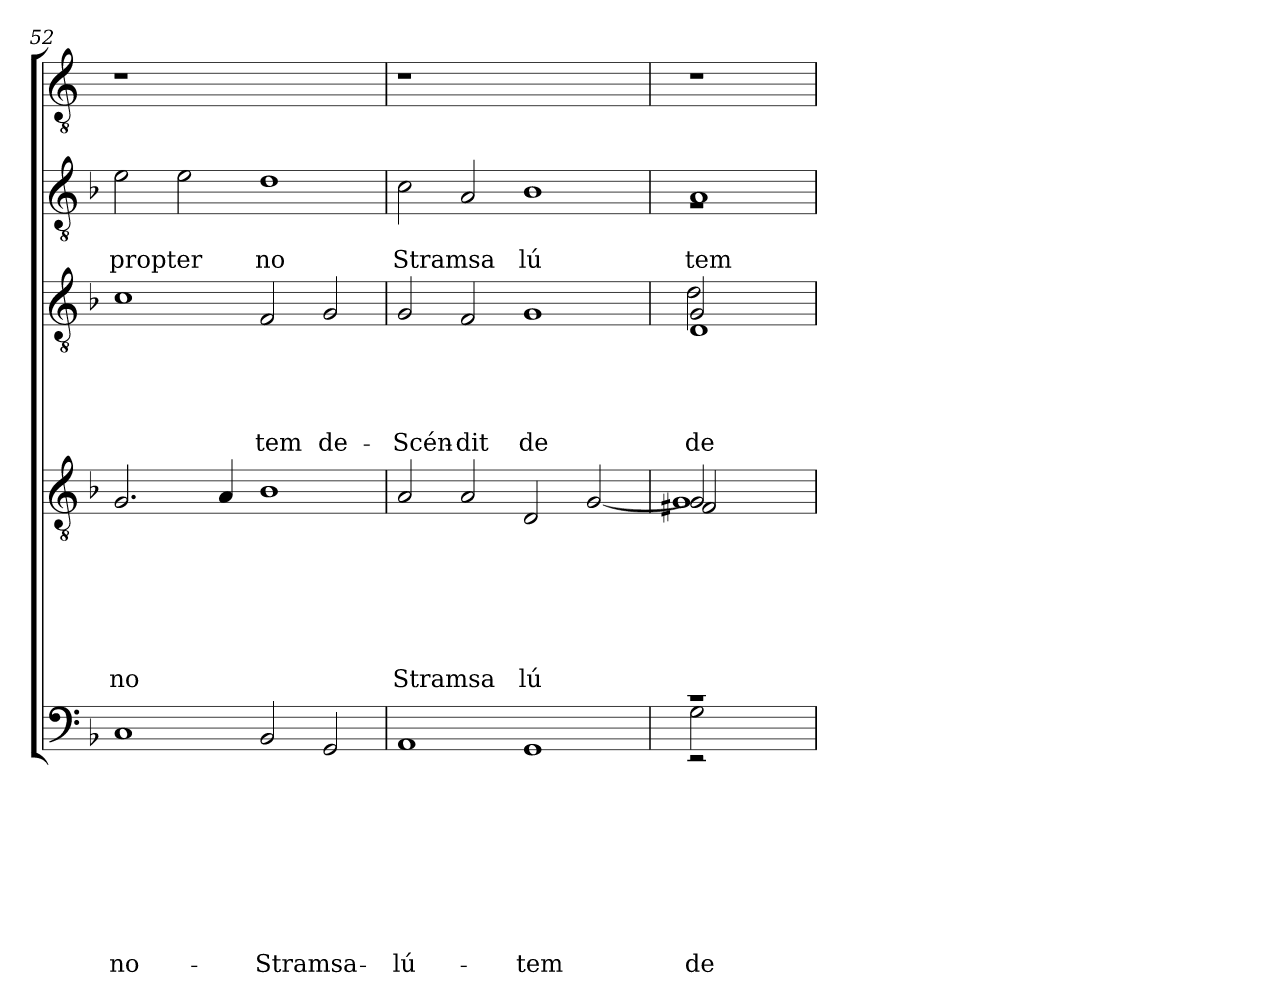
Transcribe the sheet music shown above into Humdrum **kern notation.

**kern	**text	**text	**text	**text	**text	**text	**text	**text	**text	**kern	**text	**text	**text	**text	**text	**text	**text	**kern	**text	**text	**text	**text	**text	**kern	**text	**text	**kern
*part5	*part5	*part5	*part5	*part5	*part5	*part5	*part5	*part5	*part5	*part4	*part4	*part4	*part4	*part4	*part4	*part4	*part4	*part3	*part3	*part3	*part3	*part3	*part3	*part2	*part2	*part2	*part1
*staff5	*staff5	*staff5	*staff5	*staff5	*staff5	*staff5	*staff5	*staff5	*staff5	*staff4	*staff4	*staff4	*staff4	*staff4	*staff4	*staff4	*staff4	*staff3	*staff3	*staff3	*staff3	*staff3	*staff3	*staff2	*staff2	*staff2	*staff1
*clefF4	*	*	*	*	*	*	*	*	*	*clefGv2	*	*	*	*	*	*	*	*clefGv2	*	*	*	*	*	*clefGv2	*	*	*clefGv2
*k[b-]	*	*	*	*	*	*	*	*	*	*k[b-]	*	*	*	*	*	*	*	*k[b-]	*	*	*	*	*	*k[b-]	*	*	*k[]
*F:	*	*	*	*	*	*	*	*	*	*F:	*	*	*	*	*	*	*	*F:	*	*	*	*	*	*F:	*	*	*C:
=52	=52	=52	=52	=52	=52	=52	=52	=52	=52	=52	=52	=52	=52	=52	=52	=52	=52	=52	=52	=52	=52	=52	=52	=52	=52	=52	=52
!	!	!	!	!	!	!	!	!	!LO:LY:b	!	!	!	!	!	!	!	!LO:LY:b	!	!	!	!	!	!	!	!	!LO:LY:b	!
1C	.	.	.	.	.	.	.	.	no-	2.G/	.	.	.	.	.	.	no	1c	.	.	.	.	.	2e\	.	propter	1r
.	.	.	.	.	.	.	.	.	.	.	.	.	.	.	.	.	.	.	.	.	.	.	.	2e\	.	.	.
.	.	.	.	.	.	.	.	.	.	4A/	.	.	.	.	.	.	.	.	.	.	.	.	.	.	.	.	.
!	!	!	!	!	!	!	!	!	!LO:LY:b	!	!	!	!	!	!	!	!	!	!	!	!	!	!LO:LY:b	!	!	!LO:LY:b	!
2BB-/	.	.	.	.	.	.	.	.	-Stramsa-	1B-	.	.	.	.	.	.	.	2F/	.	.	.	.	-tem	1d	.	no	1ryy
!	!	!	!	!	!	!	!	!	!	!	!	!	!	!	!	!	!	!	!	!	!	!	!LO:LY:b	!	!	!	!
2GG/	.	.	.	.	.	.	.	.	.	.	.	.	.	.	.	.	.	2G/	.	.	.	.	de-	.	.	.	.
=53	=53	=53	=53	=53	=53	=53	=53	=53	=53	=53	=53	=53	=53	=53	=53	=53	=53	=53	=53	=53	=53	=53	=53	=53	=53	=53	=53
!	!	!	!	!	!	!	!	!	!LO:LY:b	!	!	!	!	!	!	!	!LO:LY:b	!	!	!	!	!	!LO:LY:b	!	!	!LO:LY:b	!
1AA	.	.	.	.	.	.	.	.	-lú-	2A/	.	.	.	.	.	.	Stramsa	2G/	.	.	.	.	-Scén-	2c\	.	Stramsa	1r
!	!	!	!	!	!	!	!	!	!	!	!	!	!	!	!	!	!	!	!	!	!	!	!LO:LY:b	!	!	!	!
.	.	.	.	.	.	.	.	.	.	2A/	.	.	.	.	.	.	.	2F/	.	.	.	.	-dit	2A/	.	.	.
!	!	!	!	!	!	!	!	!	!LO:LY:b	!	!	!	!	!	!	!	!LO:LY:b	!	!	!	!	!	!LO:LY:b	!	!	!LO:LY:b	!
1GG	.	.	.	.	.	.	.	.	-tem	2D/	.	.	.	.	.	.	lú	1G	.	.	.	.	de	1B-	.	lú	1ryy
.	.	.	.	.	.	.	.	.	.	[<2G/	.	.	.	.	.	.	.	.	.	.	.	.	.	.	.	.	.
!!LO:LB:g=z
=54	=54	=54	=54	=54	=54	=54	=54	=54	=54	=54	=54	=54	=54	=54	=54	=54	=54	=54	=54	=54	=54	=54	=54	=54	=54	=54	=54
*^	*	*	*	*	*	*	*	*	*	*	*	*	*	*	*	*	*	*	*	*	*	*	*	*	*	*	*
*	*^	*	*	*	*	*	*	*	*	*	*	*	*	*	*	*	*	*	*	*	*	*	*	*	*	*	*	*
!	!	!	!	!	!	!	!	!	!	!	!LO:LY:b	!	!	!	!	!	!	!	!	!	!	!	!	!	!LO:LY:b	!	!	!	!
*	*	*	*	*	*	*	*	*	*	*	*	*^	*	*	*	*	*	*	*	*^	*	*	*	*	*	*	*	*	*
*	*	*	*	*	*	*	*	*	*	*	*	*	*^	*	*	*	*	*	*	*	*	*	*	*	*	*	*	*	*	*	*
!	!	!	!	!	!	!	!	!	!	!	!	!	!	!	!	!	!	!	!	!	!	!	!	!	!	!	!	!LO:LY:b	!	!	!	!
*	*	*	*	*	*	*	*	*	*	*	*	*	*	*	*	*	*	*	*	*	*	*	*^	*	*	*	*	*	*	*	*	*
!	!	!	!	!	!	!	!	!	!	!	!	!	!	!	!	!	!	!	!	!	!	!	!	!	!	!	!	!	!LO:LY:b	!	!	!LO:LY:b	!
*	*	*	*	*	*	*	*	*	*	*	*	*	*	*	*	*	*	*	*	*	*	*	*	*	*	*	*	*	*	*^	*	*	*
1rc	2rEE	2G\	.	.	.	.	.	.	.	.	de	2G/]	2F#/	1G	.	.	.	.	.	.	.	1D	2G/	2d\	.	.	.	.	de	1A	1rA	.	tem	1r
.	2ryy	2ryy	.	.	.	.	.	.	.	.	.	2ryy	2ryy	.	.	.	.	.	.	.	.	.	2ryy	2ryy	.	.	.	.	.	.	.	.	.	.
*v	*v	*v	*	*	*	*	*	*	*	*	*	*	*	*	*	*	*	*	*	*	*	*v	*v	*v	*	*	*	*	*	*v	*v	*	*	*
*	*	*	*	*	*	*	*	*	*	*v	*v	*v	*	*	*	*	*	*	*	*	*	*	*	*	*	*	*	*	*
=	=	=	=	=	=	=	=	=	=	=	=	=	=	=	=	=	=	=	=	=	=	=	=	=	=	=	=
*-	*-	*-	*-	*-	*-	*-	*-	*-	*-	*-	*-	*-	*-	*-	*-	*-	*-	*-	*-	*-	*-	*-	*-	*-	*-	*-	*-
